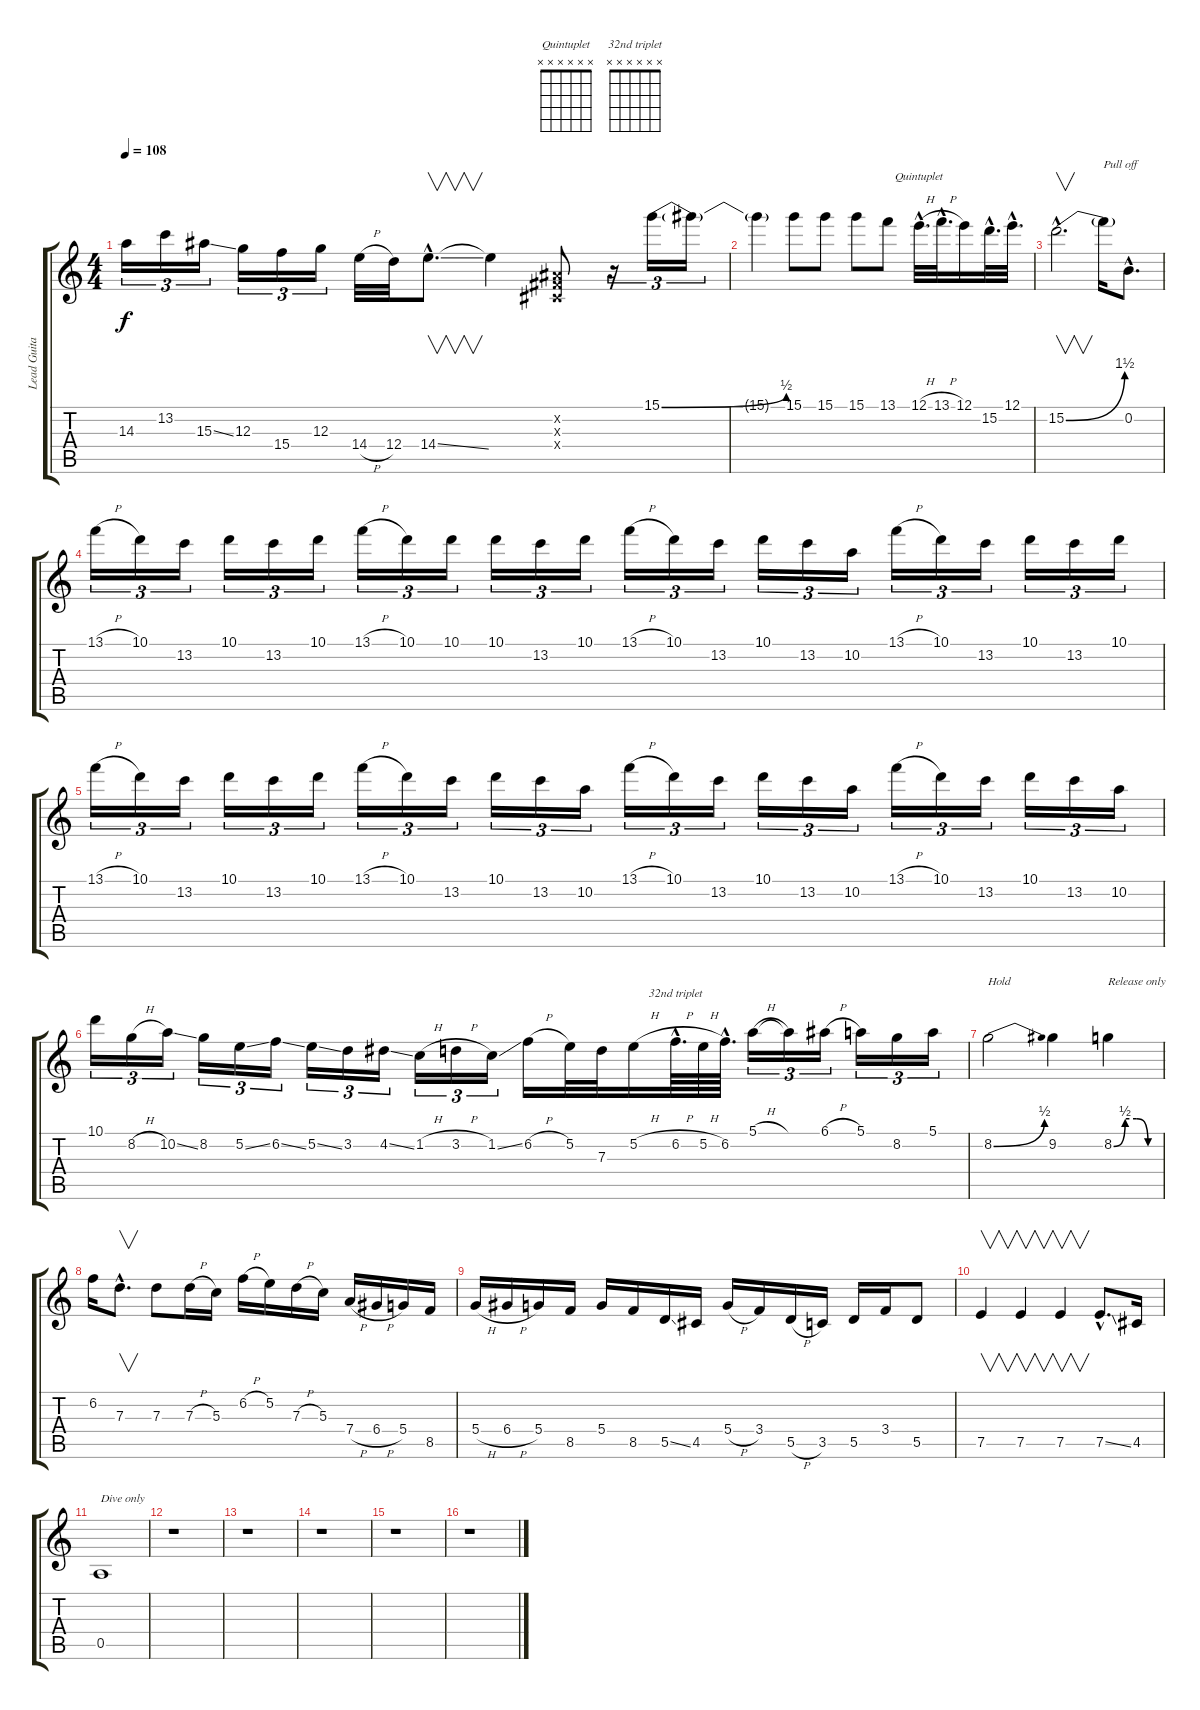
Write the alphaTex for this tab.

\track ("Lead Guitar 1" "Lead Guita") {instrument distortionguitar}
\staff {score tabs}
\tuning (E4 B3 G3 D3 A2 E2) {hide}
\chord ("Quintuplet" x x x x x x) {firstfret 0}
\chord ("32nd triplet" x x x x x x) {firstfret 0}
\ts (4 4)
\tempo 108
\clef g2
\ks c
14.3.16{tu (3 2) dy f} 13.2.16{tu (3 2)} 15.3{ss}.16{tu (3 2)} 12.3.16{tu (3 2)} 15.4.16{tu (3 2)} 12.3.16{tu (3 2)} 14.4{h}.32 12.4.32 14.4{ss hac}.8{v d} 14.4{t}.4 (-1.2{x} -1.3{x} -1.4{x}).8 r.16{tu (3 2)} 15.1{be (bend 0 0 60 2)}.16{tu (3 2)} 15.1{t}.16{tu (3 2)} |
15.1{t}.4 15.1.8 15.1.8 15.1.8 13.1.8 12.1{h hac}.32{d ch "Quintuplet"} 13.1{h hac}.32{d} 12.1.16 15.2{hac}.32{d} 12.1{hac}.32{d} |
15.2{be (bend 0 0 60 6) hac}.2{v d} 15.2{t}.16{txt "Pull off"} 0.2{hac}.8{d} |
13.1{h}.16{tu (3 2)} 10.1.16{tu (3 2)} 13.2.16{tu (3 2)} 10.1.16{tu (3 2)} 13.2.16{tu (3 2)} 10.1.16{tu (3 2)} 13.1{h}.16{tu (3 2)} 10.1.16{tu (3 2)} 10.1.16{tu (3 2)} 10.1.16{tu (3 2)} 13.2.16{tu (3 2)} 10.1.16{tu (3 2)} 13.1{h}.16{tu (3 2)} 10.1.16{tu (3 2)} 13.2.16{tu (3 2)} 10.1.16{tu (3 2)} 13.2.16{tu (3 2)} 10.2.16{tu (3 2)} 13.1{h}.16{tu (3 2)} 10.1.16{tu (3 2)} 13.2.16{tu (3 2)} 10.1.16{tu (3 2)} 13.2.16{tu (3 2)} 10.1.16{tu (3 2)} |
13.1{h}.16{tu (3 2)} 10.1.16{tu (3 2)} 13.2.16{tu (3 2)} 10.1.16{tu (3 2)} 13.2.16{tu (3 2)} 10.1.16{tu (3 2)} 13.1{h}.16{tu (3 2)} 10.1.16{tu (3 2)} 13.2.16{tu (3 2)} 10.1.16{tu (3 2)} 13.2.16{tu (3 2)} 10.2.16{tu (3 2)} 13.1{h}.16{tu (3 2)} 10.1.16{tu (3 2)} 13.2.16{tu (3 2)} 10.1.16{tu (3 2)} 13.2.16{tu (3 2)} 10.2.16{tu (3 2)} 13.1{h}.16{tu (3 2)} 10.1.16{tu (3 2)} 13.2.16{tu (3 2)} 10.1.16{tu (3 2)} 13.2.16{tu (3 2)} 10.2.16{tu (3 2)} |
10.1.16{tu (3 2)} 8.2{h}.16{tu (3 2)} 10.2{ss}.16{tu (3 2)} 8.2.16{tu (3 2)} 5.2{ss}.16{tu (3 2)} 6.2{ss}.16{tu (3 2)} 5.2{ss}.16{tu (3 2)} 3.2.16{tu (3 2)} 4.2{ss}.16{tu (3 2)} 1.2{h}.16{tu (3 2)} 3.2{h}.16{tu (3 2)} 1.2{ss}.16{tu (3 2)} 6.2{h}.16 5.2.32 7.3.32 5.2{h}.16 6.2{h hac}.64{d ch "32nd triplet"} 5.2{h}.64 6.2{hac}.64{d} 5.1{h}.16{tu (3 2)} 5.1{t}.16{tu (3 2)} 6.1{h}.16{tu (3 2)} 5.1.16{tu (3 2)} 8.2.16{tu (3 2)} 5.1.16{tu (3 2)} |
8.2{be (bend 0 0 60 2)}.2{txt "Hold"} 9.2.4 8.2{be (custom 0 0 15 2 30 2 45 0 60 0)}.4{txt "Release only"} |
6.2.16 7.3{hac}.8{v d} 7.3.8 7.3{h}.16 5.3.16 6.2{h}.16 5.2.16 7.3{h}.16 5.3.16 7.4{h}.16 6.4{h}.16 5.4.16 8.5.16 |
5.4{h}.16 6.4{h}.16 5.4.16 8.5.16 5.4.16 8.5.16 5.5{ss}.16 4.5.16 5.4{h}.16 3.4.16 5.5{h}.16 3.5.16 5.5.16 3.4.16 5.5.8 |
7.5.4{v} 7.5.4{v} 7.5.4{v} 7.5{ss hac}.8{d} 4.5.16 |
0.5.1{txt "Dive only"} |
r.1 |
r.1 |
r.1 |
r.1 |
r.1
